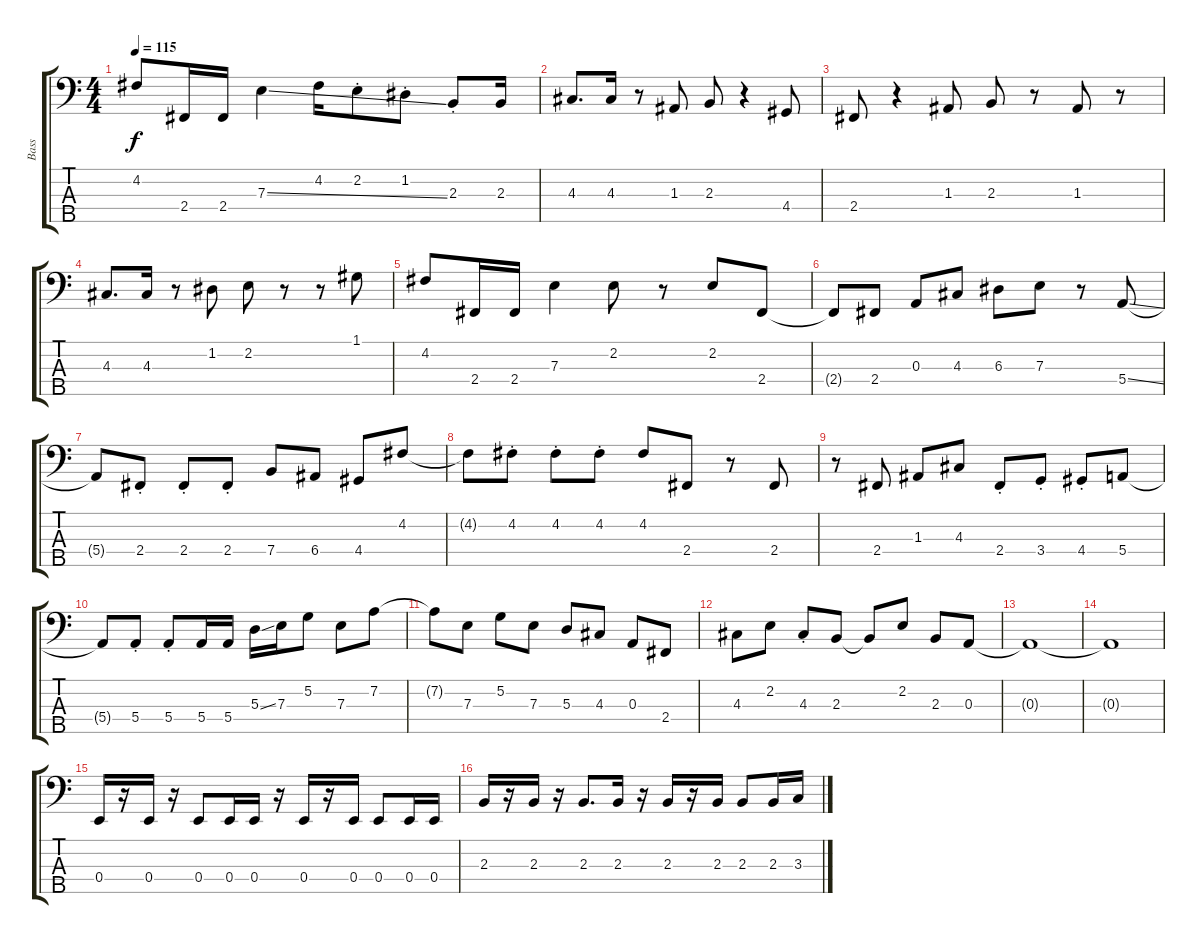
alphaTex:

\track ("Bass" "Bass") {instrument electricbasspick}
\staff {score tabs}
\tuning (G2 D2 A1 E1 B0) {hide}
\ts (4 4)
\tempo 115
\clef f4
\ks c
4.2.8{dy f} 2.4.16 2.4.16 7.3{ss}.4 4.2.16 2.2{st}.8 1.2{st}.8 2.3{st}.8 2.3.16 |
4.3.8{d} 4.3.16 r.8 1.3.8 2.3.8 r.4 4.4.8 |
2.4.8 r.4 1.3.8 2.3.8 r.8 1.3.8 r.8 |
4.3.8{d} 4.3.16 r.8 1.2.8 2.2.8 r.8 r.8 1.1.8 |
4.2.8 2.4.16 2.4.16 7.3.4 2.2.8 r.8 2.2.8 2.4.8 |
2.4{t}.8 2.4.8 0.3.8 4.3.8 6.3.8 7.3.8 r.8 5.4{ss}.8 |
5.4{t}.8 2.4{st}.8 2.4{st}.8 2.4{st}.8 7.4.8 6.4.8 4.4.8 4.2.8 |
4.2{t}.8 4.2{st}.8 4.2{st}.8 4.2{st}.8 4.2.8 2.4.8 r.8 2.4.8 |
r.8 2.4.8 1.3.8 4.3.8 2.4{st}.8 3.4{st}.8 4.4{st}.8 5.4.8 |
5.4{t}.8 5.4{st}.8 5.4{st}.8 5.4.16 5.4.16 5.3{ss}.16 7.3.16 5.2.8 7.3.8 7.2.8 |
7.2{t}.8 7.3.8 5.2.8 7.3.8 5.3.8 4.3.8 0.3.8 2.4.8 |
4.3.8 2.2.8 4.3{st}.8 2.3.8 2.3{t}.8 2.2.8 2.3.8 0.3.8 |
0.3{t}.1 |
0.3{t}.1 |
0.4.16 r.16 0.4.16 r.16 0.4.8 0.4.16 0.4.16 r.16 0.4.16 r.16 0.4.16 0.4.8 0.4.16 0.4.16 |
2.3.16 r.16 2.3.16 r.16 2.3.8{d} 2.3.16 r.16 2.3.16 r.16 2.3.16 2.3.8 2.3.16 3.3.16
